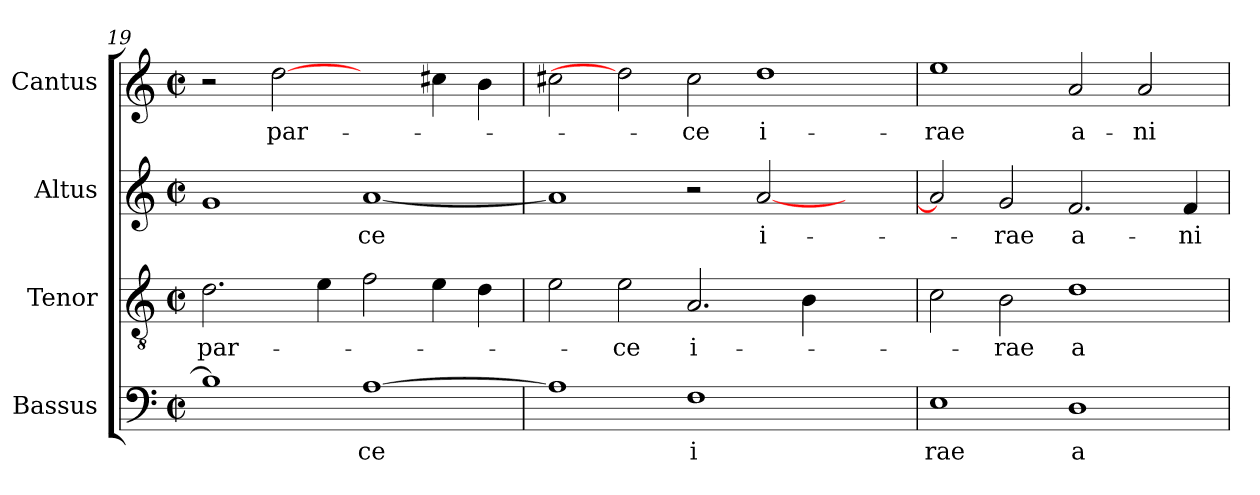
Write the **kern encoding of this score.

**kern	**text	**kern	**text	**kern	**text	**kern	**text
*part4	*part4	*part3	*part3	*part2	*part2	*part1	*part1
*staff4	*staff4	*staff3	*staff3	*staff2	*staff2	*staff1	*staff1
*I"Bassus	*	*I"Tenor	*	*I"Altus	*	*I"Cantus	*
*clefF4	*	*clefGv2	*	*clefG2	*	*clefG2	*
*M2/2	*	*M2/2	*	*M2/2	*	*M2/2	*
*met(c|)	*	*met(c|)	*	*met(c|)	*	*met(c|)	*
=19	=19	=19	=19	=19	=19	=19	=19
!	!	!	!LO:LY:b	!	!	!	!
1B-]	.	2.d\	par-	1g	.	2r	.
!	!	!	!	!	!	!	!LO:LY:b:cj
.	.	.	.	.	.	[2dd	par-
.	.	4e\	.	.	.	.	.
!	!LO:LY:b:cj	!	!	!	!LO:LY:b:cj	!	!
[>1A	ce	2f\	.	[<1a	-ce	2ryy	.
.	.	4e\	.	.	.	4cc#X\	.
.	.	4d\	.	.	.	4b\	.
=20	=20	=20	=20	=20	=20	=20	=20
1A]	.	2e\	.	1a]	.	2cc#X\	.
!	!	!	!LO:LY:b:cj	!	!	!	!
.	.	2e\	-ce	.	.	2dd]	.
!	!LO:LY:b:cj	!	!LO:LY:b:rj	!	!	!	!LO:LY:b:cj
1F	i	2.A/	i-	2r	.	2cc#\	-ce
!	!	!	!	!	!LO:LY:b:rj	!	!LO:LY:b:cj
.	.	.	.	[<2a/	i-	1dd	i-
.	.	4B\	.	.	.	.	.
2ryy	.	2ryy	.	2ryy	.	.	.
=21	=21	=21	=21	=21	=21	=21	=21
!	!LO:LY:b:cj	!	!	!	!	!	!LO:LY:b:cj
1E	rae	2c\	.	2a/]	.	1ee	-rae
!	!	!	!LO:LY:b:cj	!	!LO:LY:b:cj	!	!
.	.	2B\	-rae	2g/	-rae	.	.
!	!LO:LY:b:cj	!	!LO:LY:b:cj	!	!LO:LY:b:cj	!	!LO:LY:b:cj
1D	a	1d	a-	2.f/	a-	2a/	a-
!	!	!	!	!	!	!	!LO:LY:b:cj
.	.	.	.	.	.	2a/	-ni-
!	!	!	!	!	!LO:LY:b:cj	!	!
.	.	.	.	4f/	-ni-	.	.
=	=	=	=	=	=	=	=
*-	*-	*-	*-	*-	*-	*-	*-
